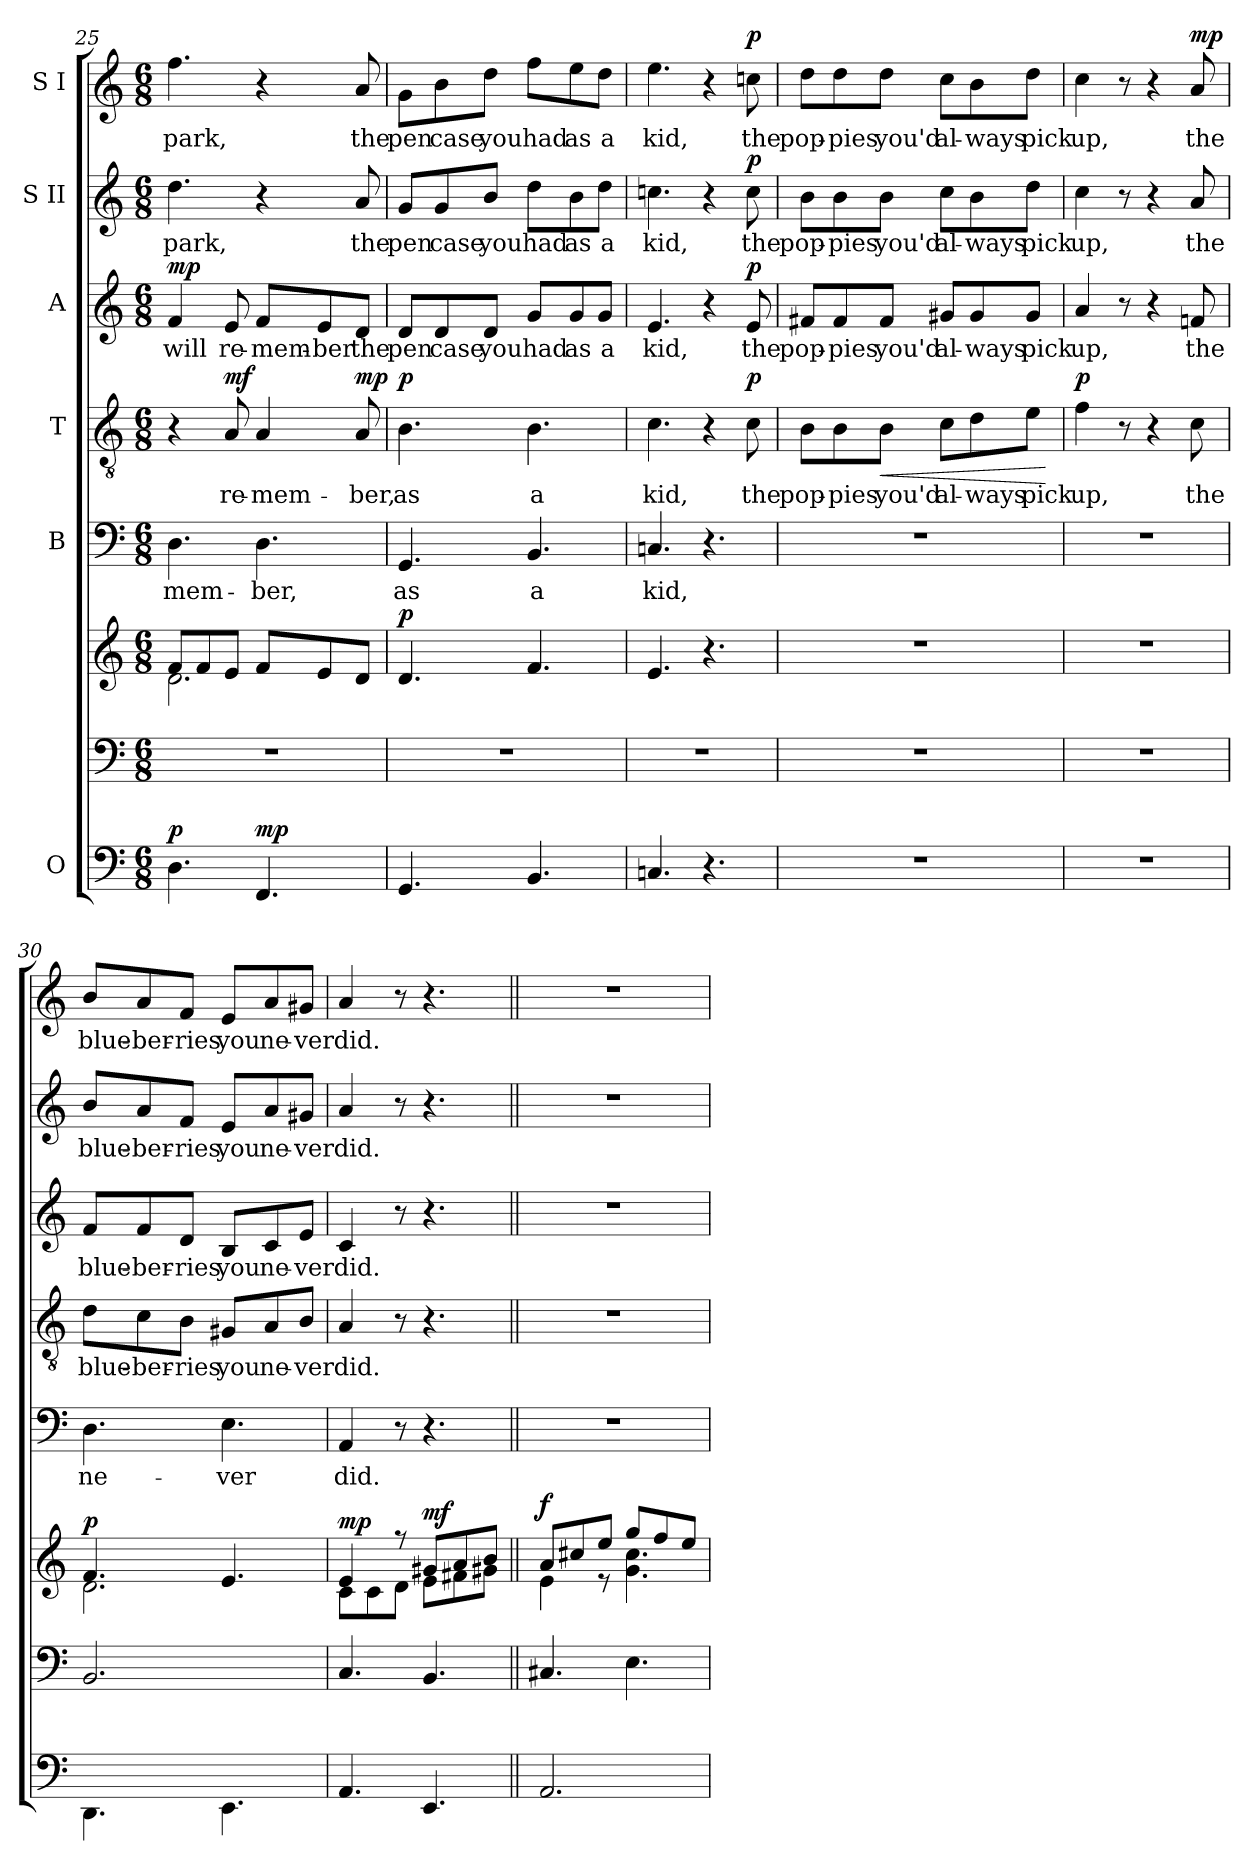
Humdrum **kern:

**kern	**kern	**kern	**dynam	**kern	**text	**kern	**text	**dynam	**kern	**text	**dynam	**kern	**text	**dynam	**kern	**text	**dynam
*part6	*part6	*part6	*part6	*part5	*part5	*part4	*part4	*part4	*part3	*part3	*part3	*part2	*part2	*part2	*part1	*part1	*part1
*staff8	*staff7	*staff6	*staff6/7/8	*staff5	*staff5	*staff4	*staff4	*staff4	*staff3	*staff3	*staff3	*staff2	*staff2	*staff2	*staff1	*staff1	*staff1
*I"O	*	*	*	*I"B	*	*I"T	*	*	*I"A	*	*	*I"S II	*	*	*I"S I	*	*
*clefF4	*clefF4	*clefG2	*	*clefF4	*	*clefGv2	*	*	*clefG2	*	*	*clefG2	*	*	*clefG2	*	*
*k[]	*k[]	*k[]	*	*k[]	*	*k[]	*	*	*k[]	*	*	*k[]	*	*	*k[]	*	*
*M6/8	*M6/8	*M6/8	*	*M6/8	*	*M6/8	*	*	*M6/8	*	*	*M6/8	*	*	*M6/8	*	*
=25	=25	=25	=25	=25	=25	=25	=25	=25	=25	=25	=25	=25	=25	=25	=25	=25	=25
*	*	*^	*	*	*	*	*	*	*	*	*	*	*	*	*	*	*
!	!	!	!	!LO:DY:a=3	!	!LO:LY:b	!	!	!	!	!LO:LY:b	!LO:DY:a	!	!LO:LY:b	!	!	!LO:LY:b	!
4.D\	2.r	8f/L	2.d\	p	4.D\	-mem-	4r	.	.	4f/	will	mp	4.dd\	park,	.	4.ff\	park,	.
.	.	8f/	.	.	.	.	.	.	.	.	.	.	.	.	.	.	.	.
!	!	!	!	!	!	!	!	!LO:LY:b	!LO:DY:a	!	!LO:LY:b	!	!	!	!	!	!	!
.	.	8e/J	.	.	.	.	8A/	-re-	mf	8e/	re-	.	.	.	.	.	.	.
!	!	!	!	!LO:DY:a=3	!	!LO:LY:b	!	!LO:LY:b	!	!	!LO:LY:b	!	!	!	!	!	!	!
4.FF/	.	8f/L	.	mp	4.D\	ber,	4A/	-mem-	.	8f/L	-mem-	.	4r	.	.	4r	.	.
!	!	!	!	!	!	!	!	!	!	!	!LO:LY:b	!	!	!	!	!	!	!
.	.	8e/	.	.	.	.	.	.	.	8e/	-ber	.	.	.	.	.	.	.
!	!	!	!	!	!	!	!	!LO:LY:b	!LO:DY:a	!	!LO:LY:b	!	!	!LO:LY:b	!	!	!LO:LY:b	!
.	.	8d/J	.	.	.	.	8A/	-ber,	mp	8d/J	the	.	8a/	the	.	8a/	the	.
*	*	*v	*v	*	*	*	*	*	*	*	*	*	*	*	*	*	*	*
=26	=26	=26	=26	=26	=26	=26	=26	=26	=26	=26	=26	=26	=26	=26	=26	=26	=26
!	!	!	!LO:DY:a	!	!LO:LY:b	!	!LO:LY:b	!LO:DY:a	!	!LO:LY:b	!	!	!LO:LY:b	!	!	!LO:LY:b	!
4.GG/	2.r	4.d/	p	4.GG/	as	4.B\	as	p	8d/L	pen	.	8g/L	pen	.	8g\L	pen	.
!	!	!	!	!	!	!	!	!	!	!LO:LY:b	!	!	!LO:LY:b	!	!	!LO:LY:b	!
.	.	.	.	.	.	.	.	.	8d/	case	.	8g/	case	.	8b\	case	.
!	!	!	!	!	!	!	!	!	!	!LO:LY:b	!	!	!LO:LY:b	!	!	!LO:LY:b	!
.	.	.	.	.	.	.	.	.	8d/J	you	.	8b/J	you	.	8dd\J	you	.
!	!	!	!	!	!LO:LY:b	!	!LO:LY:b	!	!	!LO:LY:b	!	!	!LO:LY:b	!	!	!LO:LY:b	!
4.BB/	.	4.f/	.	4.BB/	a	4.B\	a	.	8g/L	had	.	8dd\L	had	.	8ff\L	had	.
!	!	!	!	!	!	!	!	!	!	!LO:LY:b	!	!	!LO:LY:b	!	!	!LO:LY:b	!
.	.	.	.	.	.	.	.	.	8g/	as	.	8b\	as	.	8ee\	as	.
!	!	!	!	!	!	!	!	!	!	!LO:LY:b	!	!	!LO:LY:b	!	!	!LO:LY:b	!
.	.	.	.	.	.	.	.	.	8g/J	a	.	8dd\J	a	.	8dd\J	a	.
=27	=27	=27	=27	=27	=27	=27	=27	=27	=27	=27	=27	=27	=27	=27	=27	=27	=27
!	!	!	!	!	!LO:LY:b	!	!LO:LY:b	!	!	!LO:LY:b	!	!	!LO:LY:b	!	!	!LO:LY:b	!
4.Cn/	2.r	4.e/	.	4.Cn/	kid,	4.c\	kid,	.	4.e/	kid,	.	4.ccn\	kid,	.	4.ee\	kid,	.
4.r	.	4.r	.	4.r	.	4r	.	.	4r	.	.	4r	.	.	4r	.	.
!	!	!	!	!	!	!	!LO:LY:b	!LO:DY:a	!	!LO:LY:b	!LO:DY:a	!	!LO:LY:b	!LO:DY:a	!	!LO:LY:b	!LO:DY:a
.	.	.	.	.	.	8c\	the	p	8e/	the	p	8cc\	the	p	8ccn\	the	p
!!LO:PB:g=z
=28	=28	=28	=28	=28	=28	=28	=28	=28	=28	=28	=28	=28	=28	=28	=28	=28	=28
!	!	!	!	!	!	!	!LO:LY:b	!	!	!LO:LY:b	!	!	!LO:LY:b	!	!	!LO:LY:b	!
2.r	2.r	2.r	.	2.r	.	8B\L	pop-	.	8f#X/L	pop-	.	8b\L	pop-	.	8dd\L	pop-	.
!	!	!	!	!	!	!	!LO:LY:b	!	!	!LO:LY:b	!	!	!LO:LY:b	!	!	!LO:LY:b	!
.	.	.	.	.	.	8B\	-pies	.	8f#/	-pies	.	8b\	-pies	.	8dd\	-pies	.
!	!	!	!	!	!	!	!LO:LY:b	!LO:HP:b	!	!LO:LY:b	!	!	!LO:LY:b	!	!	!LO:LY:b	!
.	.	.	.	.	.	8B\J	you'd	<	8f#/J	you'd	.	8b\J	you'd	.	8dd\J	you'd	.
!	!	!	!	!	!	!	!LO:LY:b	!	!	!LO:LY:b	!	!	!LO:LY:b	!	!	!LO:LY:b	!
.	.	.	.	.	.	8c\L	al-	.	8g#X/L	al-	.	8cc\L	al-	.	8cc\L	al-	.
!	!	!	!	!	!	!	!LO:LY:b	!	!	!LO:LY:b	!	!	!LO:LY:b	!	!	!LO:LY:b	!
.	.	.	.	.	.	8d\	-ways	.	8g#/	-ways	.	8b\	-ways	.	8b\	-ways	.
!	!	!	!	!	!	!	!LO:LY:b	!	!	!LO:LY:b	!	!	!LO:LY:b	!	!	!LO:LY:b	!
.	.	.	.	.	.	8e\J	pick	.	8g#/J	pick	.	8dd\J	pick	.	8dd\J	pick	.
.	.	.	.	.	.	.	.	[	.	.	.	.	.	.	.	.	.
=29	=29	=29	=29	=29	=29	=29	=29	=29	=29	=29	=29	=29	=29	=29	=29	=29	=29
!	!	!	!	!	!	!	!LO:LY:b	!LO:DY:a	!	!LO:LY:b	!	!	!LO:LY:b	!	!	!LO:LY:b	!
2.r	2.r	2.r	.	2.r	.	4f\	up,	p	4a/	up,	.	4cc\	up,	.	4cc\	up,	.
.	.	.	.	.	.	8r	.	.	8r	.	.	8r	.	.	8r	.	.
.	.	.	.	.	.	4r	.	.	4r	.	.	4r	.	.	4r	.	.
!	!	!	!	!	!	!	!LO:LY:b	!	!	!LO:LY:b	!	!	!LO:LY:b	!	!	!LO:LY:b	!LO:DY:a
.	.	.	.	.	.	8c\	the	.	8fn/	the	.	8a/	the	.	8a/	the	mp
=30	=30	=30	=30	=30	=30	=30	=30	=30	=30	=30	=30	=30	=30	=30	=30	=30	=30
*	*	*^	*	*	*	*	*	*	*	*	*	*	*	*	*	*	*
!	!	!	!	!LO:DY:a	!	!LO:LY:b	!	!LO:LY:b	!	!	!LO:LY:b	!	!	!LO:LY:b	!	!	!LO:LY:b	!
4.DD\	2.BB/	2.d\	4.f/	p	4.D\	ne-	8d\L	blue-	.	8f/L	blue-	.	8b/L	blue-	.	8b/L	blue-	.
!	!	!	!	!	!	!	!	!LO:LY:b	!	!	!LO:LY:b	!	!	!LO:LY:b	!	!	!LO:LY:b	!
.	.	.	.	.	.	.	8c\	-ber-	.	8f/	-ber-	.	8a/	-ber-	.	8a/	-ber-	.
!	!	!	!	!	!	!	!	!LO:LY:b	!	!	!LO:LY:b	!	!	!LO:LY:b	!	!	!LO:LY:b	!
.	.	.	.	.	.	.	8B\J	-ries	.	8d/J	-ries	.	8f/J	-ries	.	8f/J	-ries	.
!	!	!	!	!	!	!LO:LY:b	!	!LO:LY:b	!	!	!LO:LY:b	!	!	!LO:LY:b	!	!	!LO:LY:b	!
4.EE\	.	.	4.e/	.	4.E\	-ver	8G#X/L	you	.	8B/L	you	.	8e/L	you	.	8e/L	you	.
!	!	!	!	!	!	!	!	!LO:LY:b	!	!	!LO:LY:b	!	!	!LO:LY:b	!	!	!LO:LY:b	!
.	.	.	.	.	.	.	8A/	ne-	.	8c/	ne-	.	8a/	ne-	.	8a/	ne-	.
!	!	!	!	!	!	!	!	!LO:LY:b	!	!	!LO:LY:b	!	!	!LO:LY:b	!	!	!LO:LY:b	!
.	.	.	.	.	.	.	8B/J	-ver	.	8e/J	-ver	.	8g#X/J	-ver	.	8g#X/J	-ver	.
=31	=31	=31	=31	=31	=31	=31	=31	=31	=31	=31	=31	=31	=31	=31	=31	=31	=31	=31
!	!	!	!	!LO:DY:a	!	!LO:LY:b	!	!LO:LY:b	!	!	!LO:LY:b	!	!	!LO:LY:b	!	!	!LO:LY:b	!
4.AA/	4.C/	8c\L	4e/	mp	4AA/	did.	4A/	did.	.	4c/	did.	.	4a/	did.	.	4a/	did.	.
.	.	8c\	.	.	.	.	.	.	.	.	.	.	.	.	.	.	.	.
.	.	8d\J	8rff	.	8r	.	8r	.	.	8r	.	.	8r	.	.	8r	.	.
!	!	!	!	!LO:DY:a	!	!	!	!	!	!	!	!	!	!	!	!	!	!
4.EE/	4.BB/	8e\L	8g#X/L	mf	4.r	.	4.r	.	.	4.r	.	.	4.r	.	.	4.r	.	.
.	.	8f#X\	8a/	.	.	.	.	.	.	.	.	.	.	.	.	.	.	.
.	.	8g#X\J	8b/J	.	.	.	.	.	.	.	.	.	.	.	.	.	.	.
!!LO:LB:g=z
=32||	=32||	=32||	=32||	=32||	=32||	=32||	=32||	=32||	=32||	=32||	=32||	=32||	=32||	=32||	=32||	=32||	=32||	=32||
!	!	!	!	!LO:DY:a	!	!	!	!	!	!	!	!	!	!	!	!	!	!
2.AA/	4.C#X/	8a/L	4e\	f	2.r	.	2.r	.	.	2.r	.	.	2.r	.	.	2.r	.	.
.	.	8cc#X/	.	.	.	.	.	.	.	.	.	.	.	.	.	.	.	.
.	.	8ee/J	8r	.	.	.	.	.	.	.	.	.	.	.	.	.	.	.
.	4.E\	8gg/L	4.g\ 4.cc#\	.	.	.	.	.	.	.	.	.	.	.	.	.	.	.
.	.	8ff/	.	.	.	.	.	.	.	.	.	.	.	.	.	.	.	.
.	.	8ee/J	.	.	.	.	.	.	.	.	.	.	.	.	.	.	.	.
*	*	*v	*v	*	*	*	*	*	*	*	*	*	*	*	*	*	*	*
=	=	=	=	=	=	=	=	=	=	=	=	=	=	=	=	=	=
*-	*-	*-	*-	*-	*-	*-	*-	*-	*-	*-	*-	*-	*-	*-	*-	*-	*-
